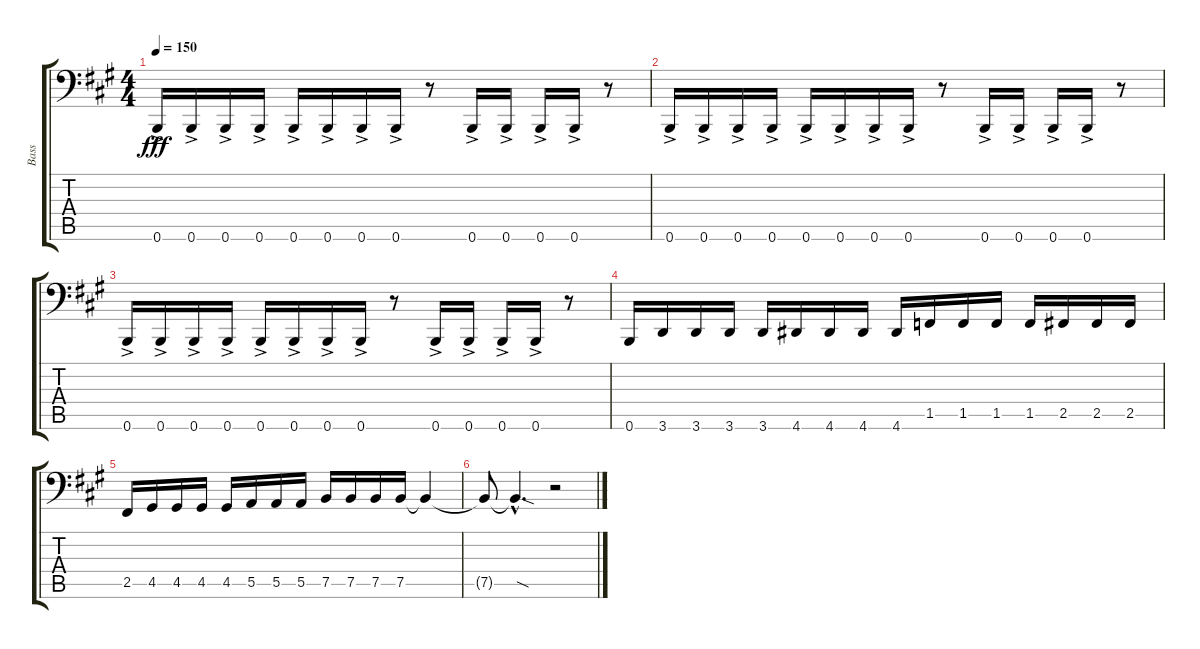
\track ("Bass" "Bass") {instrument electricbassfinger}
\staff {score tabs}
\tuning (B2 G2 D2 A1 E1 B0) {hide}
\ts (4 4)
\tempo 150
\clef f4
\ks a
0.6{ac}.16{dy fff} 0.6{ac}.16 0.6{ac}.16 0.6{ac}.16 0.6{ac}.16 0.6{ac}.16 0.6{ac}.16 0.6{ac}.16 r.8 0.6{ac}.16 0.6{ac}.16 0.6{ac}.16 0.6{ac}.16 r.8 |
0.6{ac}.16 0.6{ac}.16 0.6{ac}.16 0.6{ac}.16 0.6{ac}.16 0.6{ac}.16 0.6{ac}.16 0.6{ac}.16 r.8 0.6{ac}.16 0.6{ac}.16 0.6{ac}.16 0.6{ac}.16 r.8 |
0.6{ac}.16 0.6{ac}.16 0.6{ac}.16 0.6{ac}.16 0.6{ac}.16 0.6{ac}.16 0.6{ac}.16 0.6{ac}.16 r.8 0.6{ac}.16 0.6{ac}.16 0.6{ac}.16 0.6{ac}.16 r.8 |
0.6.16 3.6.16 3.6.16 3.6.16 3.6.16 4.6.16 4.6.16 4.6.16 4.6.16 1.5.16 1.5.16 1.5.16 1.5.16 2.5.16 2.5.16 2.5.16 |
2.5.16 4.5.16 4.5.16 4.5.16 4.5.16 5.5.16 5.5.16 5.5.16 7.5.16 7.5.16 7.5.16 7.5.16 7.5{t}.4 |
7.5{t}.8 7.5{sod hac t}.4{d} r.2
